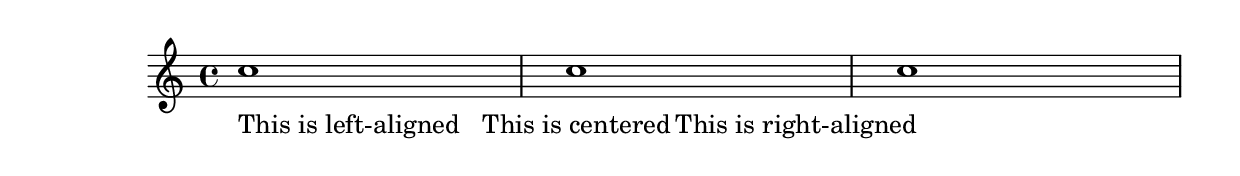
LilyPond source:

%% Do not edit this file; it is automatically
%% generated from LSR http://lsr.dsi.unimi.it
%% This file is in the public domain.
\version "2.13.16"

\header {
  lsrtags = "text, vocal-music"

%% Translation of GIT committish: 5a7301fc350ffc3ab5bd3a2084c91666c9e9a549
  texidoces = "
La alineación horizontal de la letra se puede ajustar sobreescribiendo
la propiedad @code{self-alignment-X} del objeto @code{LyricText}.
@code{#-1} es izquierda, @code{#0} es centrado y @code{#1} es derecha;
sin embargo, puede usar también @code{#LEFT}, @code{#CENTER} y
@code{#RIGHT}.

"
  doctitlees = "Alineación de la letra"

  texidoc = "
Horizontal alignment for lyrics cam be set by overriding the
@code{self-alignment-X} property of the @code{LyricText} object.
@code{#-1} is left, @code{#0} is center and @code{#1} is right;
however, you can use @code{#LEFT}, @code{#CENTER} and @code{#RIGHT} as
well.

"
  doctitle = "Lyrics alignment"
} % begin verbatim

\layout { ragged-right = ##f }
\relative c'' {
  c1
  c1
  c1
}
\addlyrics {
  \once \override LyricText #'self-alignment-X = #LEFT
  "This is left-aligned"
  \once \override LyricText #'self-alignment-X = #CENTER
  "This is centered"
  \once \override LyricText #'self-alignment-X = #1
  "This is right-aligned"
}

